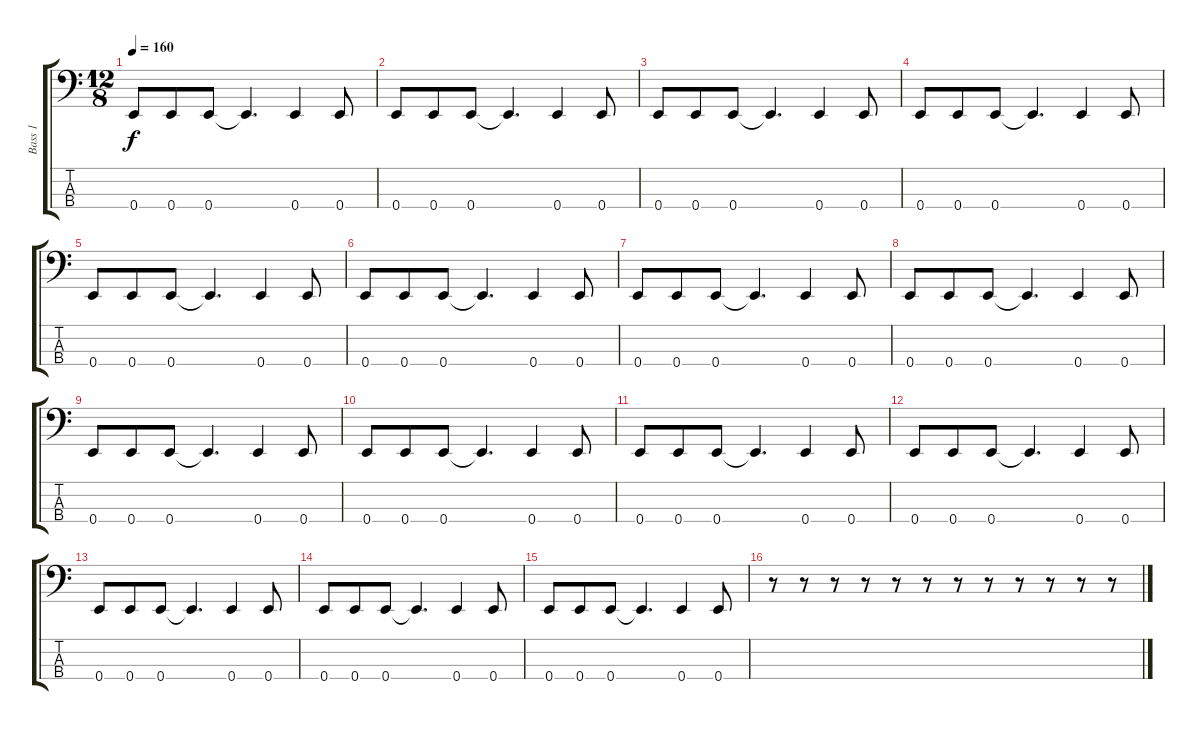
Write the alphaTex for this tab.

\track ("Bass 1" "Bass 1") {instrument electricbasspick}
\staff {score tabs}
\tuning (G2 D2 A1 E1) {hide}
\ts (12 8)
\tempo 160
\clef f4
\ks c
0.4.8{dy f} 0.4.8 0.4.8 0.4{t}.4{d} 0.4.4 0.4.8 |
0.4.8 0.4.8 0.4.8 0.4{t}.4{d} 0.4.4 0.4.8 |
0.4.8 0.4.8 0.4.8 0.4{t}.4{d} 0.4.4 0.4.8 |
0.4.8 0.4.8 0.4.8 0.4{t}.4{d} 0.4.4 0.4.8 |
0.4.8 0.4.8 0.4.8 0.4{t}.4{d} 0.4.4 0.4.8 |
0.4.8 0.4.8 0.4.8 0.4{t}.4{d} 0.4.4 0.4.8 |
0.4.8 0.4.8 0.4.8 0.4{t}.4{d} 0.4.4 0.4.8 |
0.4.8 0.4.8 0.4.8 0.4{t}.4{d} 0.4.4 0.4.8 |
0.4.8 0.4.8 0.4.8 0.4{t}.4{d} 0.4.4 0.4.8 |
0.4.8 0.4.8 0.4.8 0.4{t}.4{d} 0.4.4 0.4.8 |
0.4.8 0.4.8 0.4.8 0.4{t}.4{d} 0.4.4 0.4.8 |
0.4.8 0.4.8 0.4.8 0.4{t}.4{d} 0.4.4 0.4.8 |
0.4.8 0.4.8 0.4.8 0.4{t}.4{d} 0.4.4 0.4.8 |
0.4.8 0.4.8 0.4.8 0.4{t}.4{d} 0.4.4 0.4.8 |
0.4.8 0.4.8 0.4.8 0.4{t}.4{d} 0.4.4 0.4.8 |
r.8 r.8 r.8 r.8 r.8 r.8 r.8 r.8 r.8 r.8 r.8 r.8
